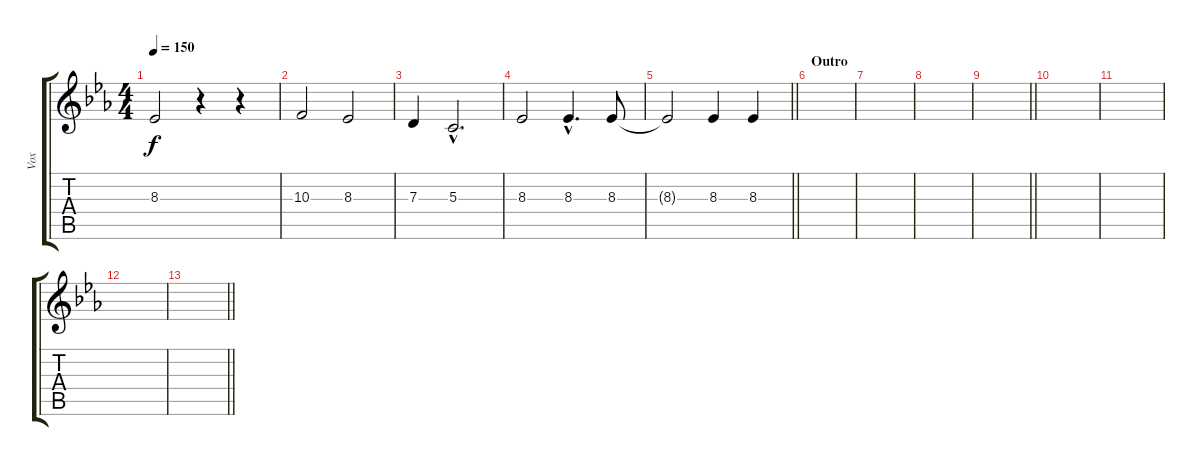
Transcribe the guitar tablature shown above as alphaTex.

\track ("Vox" "Vox") {instrument clarinet}
\staff {score tabs}
\tuning (E4 C4 G3 C3 G2 C2) {hide}
\ts (4 4)
\tempo 150
\clef g2
\ks cminor
8.3.2{dy f} r.4 r.4 |
10.3.2 8.3.2 |
7.3.4 5.3{hac}.2{d} |
8.3.2 8.3{hac}.4{d} 8.3.8 |
\barLineRight lightlight
8.3{t}.2 8.3.4 8.3.4 |
\section ("" "Outro")
|
|
|
\barLineRight lightlight
|
|
|
|
\barLineRight lightlight
